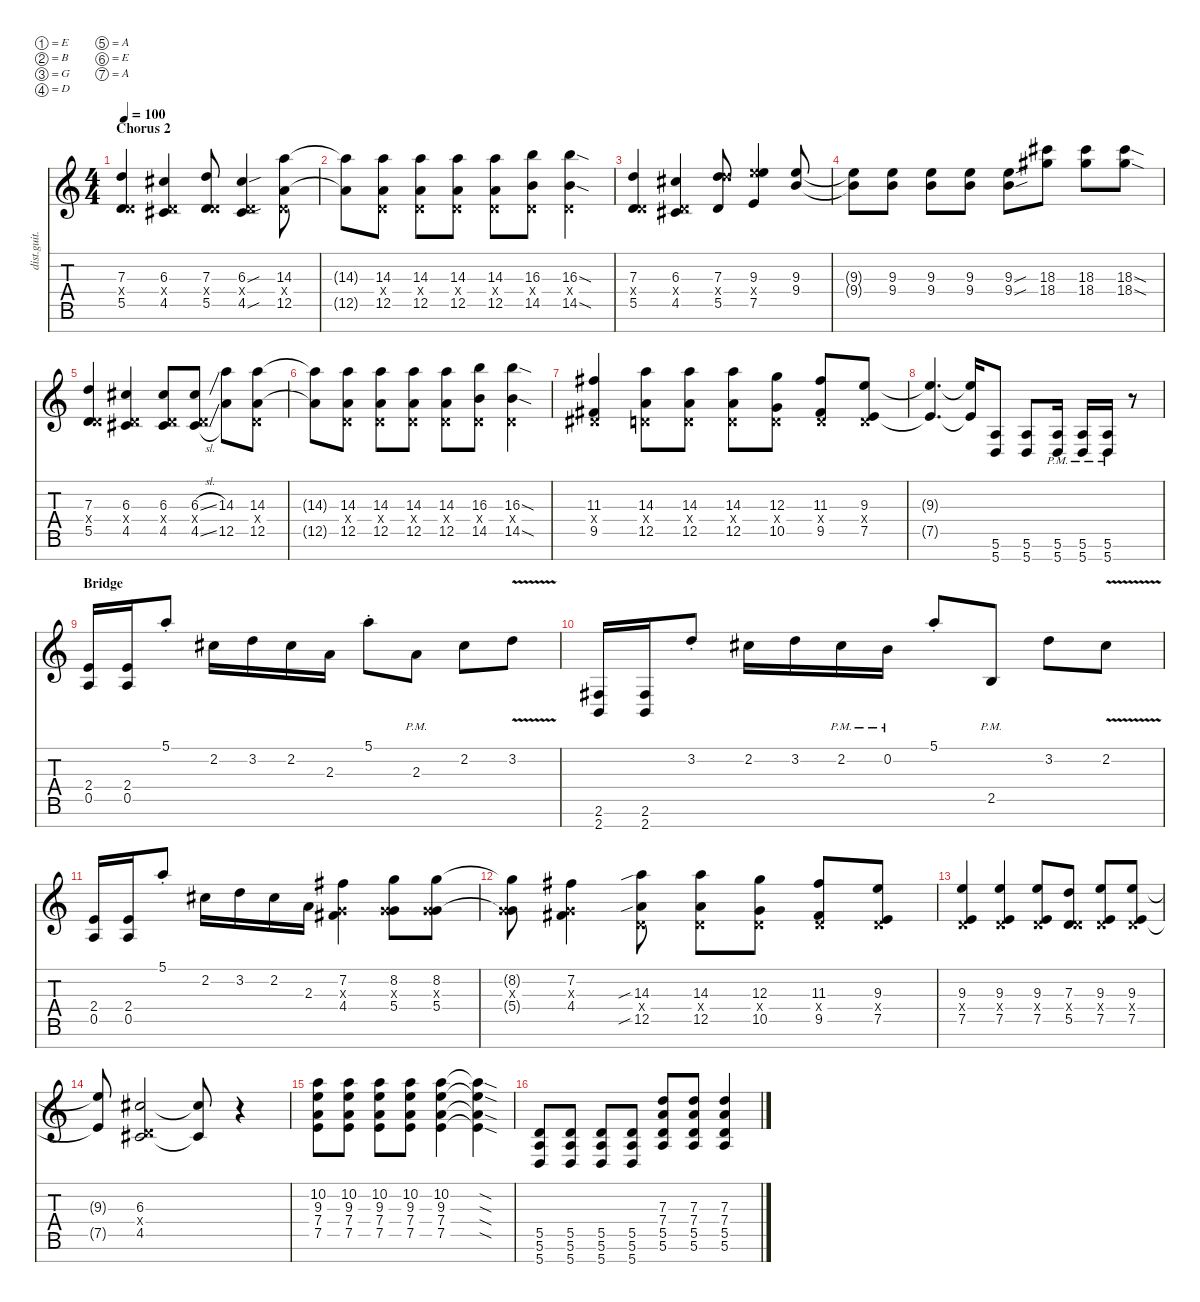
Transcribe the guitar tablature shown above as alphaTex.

\defaultSystemsLayout 4
\hideDynamics
\bracketExtendMode nobrackets
\otherSystemsTrackNameOrientation horizontal
\track ("Peter" "dist.guit.") {instrument distortionguitar}
\staff {score tabs}
\tuning (E4 B3 G3 D3 A2 E2 A1)
\ts (4 4)
\section ("" "Chorus 2")
\tempo 100
\clef g2
\ks c
(5.5 7.3 0.4{x}).4{dy mf beam Up} (4.5{acc #} 6.3{acc #} 0.4{x}).4{beam Up} (5.5 7.3 0.4{x}).8{beam Up} (4.5{sou acc #} 6.3{sou acc #} 0.4{x}).4{beam Up} (12.5 14.3 0.4{x}).8{beam Down} |
(12.5{t} 14.3{t}).8{beam Down} (12.5 14.3 0.4{x}).8{beam Down} (12.5 14.3 0.4{x}).8{beam Down} (12.5 14.3 0.4{x}).8{beam Down} (12.5 14.3 0.4{x}).8{beam Down} (14.5 16.3 0.4{x}).8{beam Down} (14.5{sod} 16.3{sod} 0.4{x}).4{beam Down} |
(5.5 7.3 0.4{x}).4{beam Up} (4.5{acc #} 6.3{acc #} 0.4{x}).4{beam Up} (7.3 12.4{x} 5.5).8{beam Up} (14.4{x} 9.3 7.5).4{beam Up} (9.3 9.4).8{beam Up} |
(9.3{t} 9.4{t}).8{beam Down} (9.3 9.4).8{beam Down} (9.3 9.4).8{beam Down} (9.3 9.4).8{beam Down} (9.3{sou} 9.4{sou}).8{beam Down} (18.3{acc #} 18.4{acc #}).8{beam Down} (18.4{acc #} 18.3{acc #}).8{beam Down} (18.3{sod acc #} 18.4{sod acc #}).8{beam Down} |
(5.5 7.3 0.4{x}).4{beam Up} (4.5{acc #} 6.3{acc #} 0.4{x}).4{beam Up} (4.5{acc #} 6.3{acc #} 0.4{x}).8{beam Up} (0.4{x} 6.3{sl acc #} 4.5{sl acc #}).8{beam Up} (12.5 14.3).8{beam Down} (12.5 14.3 0.4{x}).8{beam Down} |
(12.5{t} 14.3{t}).8{beam Down} (12.5 14.3 0.4{x}).8{beam Down} (12.5 14.3 0.4{x}).8{beam Down} (12.5 14.3 0.4{x}).8{beam Down} (12.5 14.3 0.4{x}).8{beam Down} (14.5 16.3 0.4{x}).8{beam Down} (14.5{sod} 16.3{sod} 0.4{x}).4{beam Down} |
(9.5{acc #} 1.4{x acc #} 11.3{acc #}).4{beam Up} (12.5 14.3 0.4{x}).8{beam Down} (12.5 14.3 0.4{x}).8{beam Down} (12.5 14.3 0.4{x}).8{beam Down} (10.5 12.3 0.4{x}).8{beam Down} (9.5{acc #} 11.3{acc #} 0.4{x}).8{beam Up} (7.5 9.3 0.4{x}).8{beam Up} |
(7.5{t} 9.3{t}).4{d beam Up} (7.5{t} 9.3{t}).16{beam Up} (5.7 5.6).8{beam Up} (5.6 5.7).8{beam Up} (5.7{pm} 5.6{pm}).16{beam Up} (5.7{pm} 5.6{pm}).16{beam Up} (5.7{pm} 5.6{pm}).16{beam Up} r.8{beam Up} |
\section ("" "Bridge")
(0.5 2.4).16{beam Up} (0.5 2.4).16{beam Up} 5.1{st}.8{beam Up} 2.2{acc #}.16{beam Down} 3.2.16{beam Down} 2.2{acc #}.16{beam Down} 2.3.16{beam Down} 5.1{st}.8{beam Down} 2.3{pm}.8{beam Down} 2.2{acc #}.8{beam Down} 3.2{v}.8{beam Down} |
(2.7 2.6{acc #}).16{beam Up} (2.6{acc #} 2.7).16{beam Up} 3.2{st}.8{beam Up} 2.2{acc #}.16{beam Down} 3.2.16{beam Down} 2.2{pm acc #}.16{beam Down} 0.2{pm}.16{beam Down} 5.1{st}.8{beam Up} 2.5{pm}.8{beam Up} 3.2.8{beam Down} 2.2{v acc #}.8{beam Down} |
(0.5 2.4).16{beam Up} (0.5 2.4).16{beam Up} 5.1{st}.8{beam Up} 2.2{acc #}.16{beam Down} 3.2.16{beam Down} 2.2{acc #}.16{beam Down} 2.3.16{beam Down} (4.4{acc #} 7.2{acc #} 0.3{x}).4{beam Down} (5.4 8.2 0.3{x}).8{beam Down} (5.4 8.2 0.3{x}).8{beam Down} |
(5.4{t} 8.2{t} 0.3{x}).8{beam Down} (4.4{acc #} 7.2{acc #} 0.3{x}).4{beam Down} (14.3{sib} 12.5{sib} 0.4{x}).8{beam Down} (14.3 0.4{x} 12.5).8{beam Down} (12.3 0.4{x} 10.5).8{beam Down} (11.3{acc #} 0.4{x} 9.5{acc #}).8{beam Up} (9.3 0.4{x} 7.5).8{beam Up} |
(7.5 9.3 0.4{x}).4{beam Up} (7.5 9.3 0.4{x}).4{beam Up} (7.5 9.3 0.4{x}).8{beam Up} (5.5 7.3 0.4{x}).8{beam Up} (7.5 9.3 0.4{x}).8{beam Up} (7.5 9.3 0.4{x}).8{beam Up} |
(7.5{t} 9.3{t}).8{beam Up} (4.5{acc #} 6.3{acc #} 0.4{x}).2{beam Up} (4.5{t acc #} 6.3{t acc #}).8{beam Up} r.4{beam Up} |
(10.2 9.3 7.4 7.5).8{beam Down} (10.2 9.3 7.4 7.5).8{beam Down} (10.2 9.3 7.4 7.5).8{beam Down} (10.2 9.3 7.4 7.5).8{beam Down} (10.2 9.3 7.4 7.5).4{beam Down} (7.5{sod t} 7.4{sod t} 9.3{sod t} 10.2{sod t}).4{beam Down} |
(5.5 5.6 5.7).8{beam Up} (5.7 5.6 5.5).8{beam Up} (5.7 5.6 5.5).8{beam Up} (5.5 5.6 5.7).8{beam Up} (5.5 7.4 7.3 5.6).8{beam Up} (7.3 7.4 5.5 5.6).8{beam Up} (5.6 5.5 7.4 7.3).4{beam Up}
